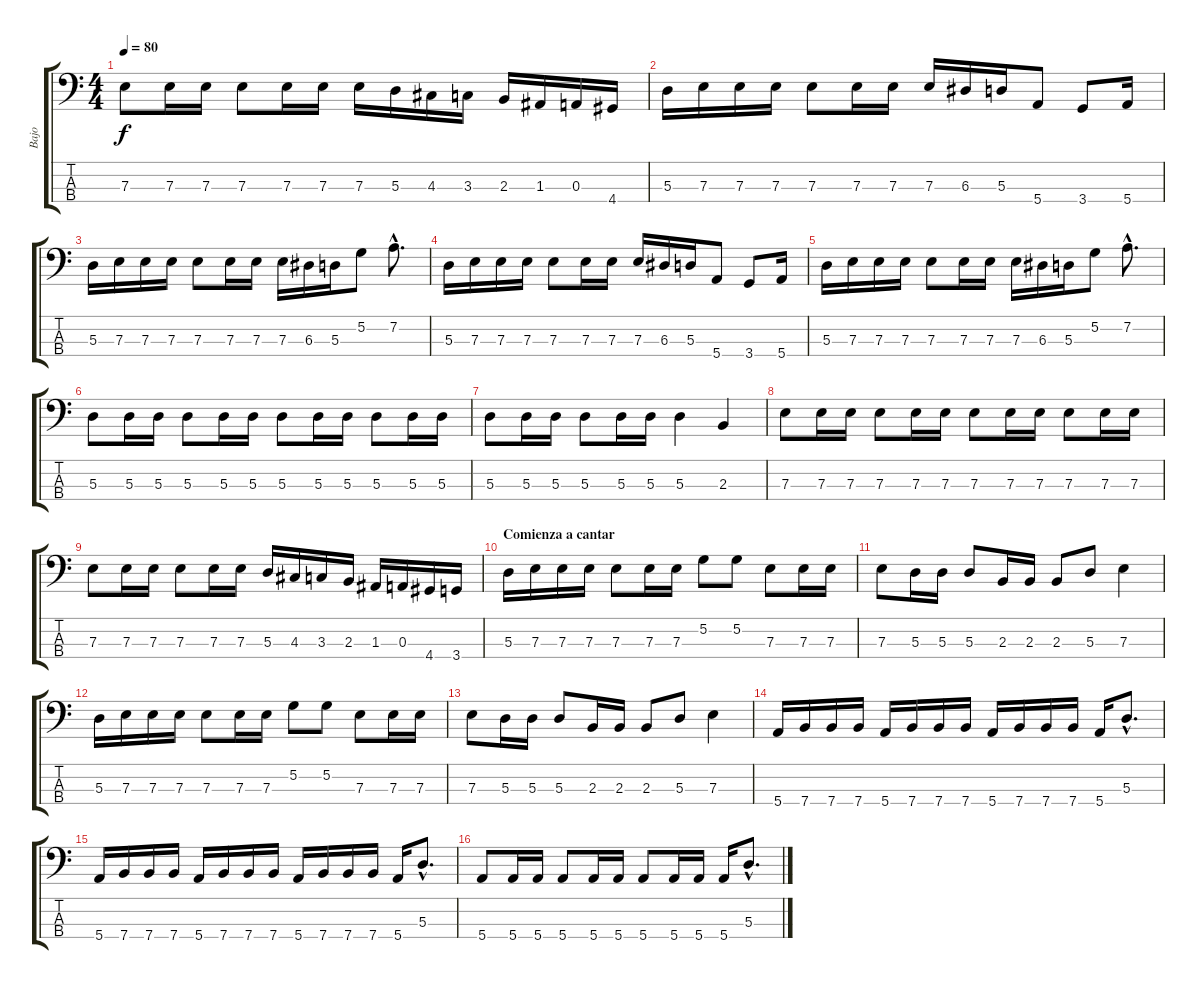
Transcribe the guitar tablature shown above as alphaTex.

\track ("Bajo" "Bajo") {instrument electricbassfinger}
\staff {score tabs}
\tuning (G2 D2 A1 E1) {hide}
\ts (4 4)
\tempo 80
\clef f4
\ks c
7.3.8{dy f} 7.3.16 7.3.16 7.3.8 7.3.16 7.3.16 7.3.16 5.3.16 4.3.16 3.3.16 2.3.16 1.3.16 0.3.16 4.4.16 |
5.3.16 7.3.16 7.3.16 7.3.16 7.3.8 7.3.16 7.3.16 7.3.16 6.3.16 5.3.16 5.4.8 3.4.8 5.4.16 |
5.3.16 7.3.16 7.3.16 7.3.16 7.3.8 7.3.16 7.3.16 7.3.16 6.3.16 5.3.16 5.2.8 7.2{hac}.8{d} |
5.3.16 7.3.16 7.3.16 7.3.16 7.3.8 7.3.16 7.3.16 7.3.16 6.3.16 5.3.16 5.4.8 3.4.8 5.4.16 |
5.3.16 7.3.16 7.3.16 7.3.16 7.3.8 7.3.16 7.3.16 7.3.16 6.3.16 5.3.16 5.2.8 7.2{hac}.8{d} |
5.3.8 5.3.16 5.3.16 5.3.8 5.3.16 5.3.16 5.3.8 5.3.16 5.3.16 5.3.8 5.3.16 5.3.16 |
5.3.8 5.3.16 5.3.16 5.3.8 5.3.16 5.3.16 5.3.4 2.3.4 |
7.3.8 7.3.16 7.3.16 7.3.8 7.3.16 7.3.16 7.3.8 7.3.16 7.3.16 7.3.8 7.3.16 7.3.16 |
7.3.8 7.3.16 7.3.16 7.3.8 7.3.16 7.3.16 5.3.16 4.3.16 3.3.16 2.3.16 1.3.16 0.3.16 4.4.16 3.4.16 |
\section ("" "Comienza a cantar")
5.3.16 7.3.16 7.3.16 7.3.16 7.3.8 7.3.16 7.3.16 5.2.8 5.2.8 7.3.8 7.3.16 7.3.16 |
7.3.8 5.3.16 5.3.16 5.3.8 2.3.16 2.3.16 2.3.8 5.3.8 7.3.4 |
5.3.16 7.3.16 7.3.16 7.3.16 7.3.8 7.3.16 7.3.16 5.2.8 5.2.8 7.3.8 7.3.16 7.3.16 |
7.3.8 5.3.16 5.3.16 5.3.8 2.3.16 2.3.16 2.3.8 5.3.8 7.3.4 |
5.4.16 7.4.16 7.4.16 7.4.16 5.4.16 7.4.16 7.4.16 7.4.16 5.4.16 7.4.16 7.4.16 7.4.16 5.4.16 5.3{hac}.8{d} |
5.4.16 7.4.16 7.4.16 7.4.16 5.4.16 7.4.16 7.4.16 7.4.16 5.4.16 7.4.16 7.4.16 7.4.16 5.4.16 5.3{hac}.8{d} |
5.4.8 5.4.16 5.4.16 5.4.8 5.4.16 5.4.16 5.4.8 5.4.16 5.4.16 5.4.16 5.3{hac}.8{d}
